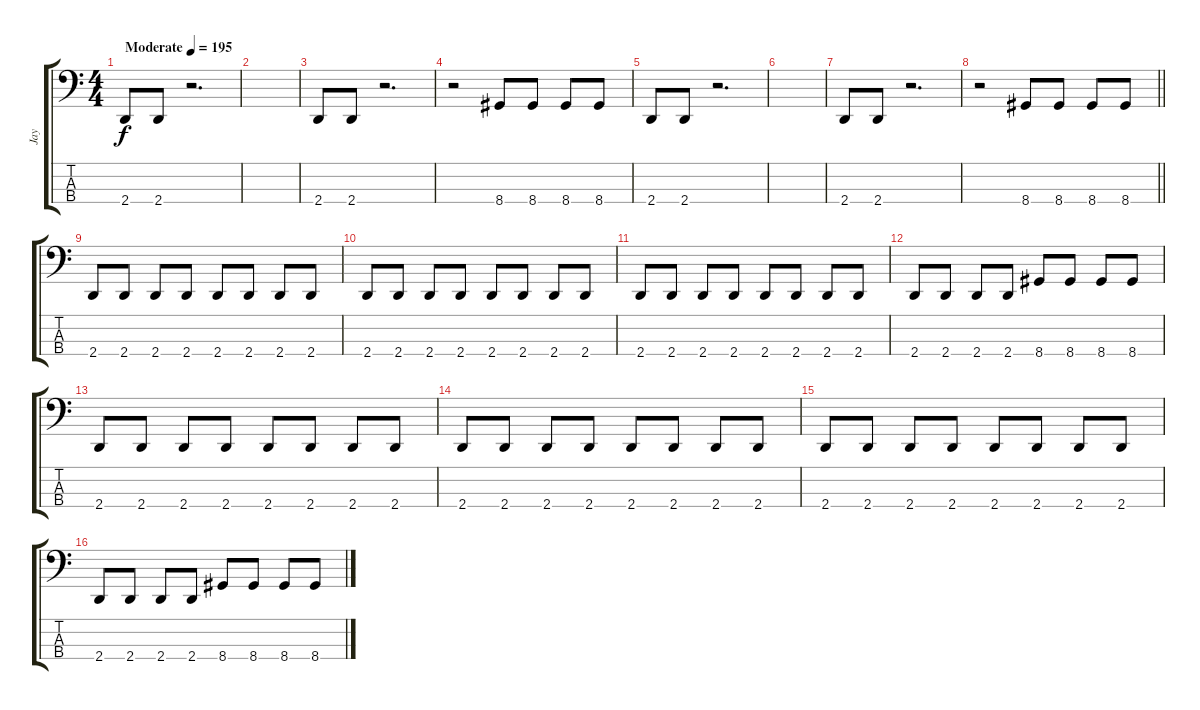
\track ("Jay" "Jay") {instrument electricbassfinger}
\staff {score tabs}
\tuning (F2 C2 G1 C1) {hide}
\ts (4 4)
\tempo (195 "Moderate")
\clef f4
\ks c
2.4.8{dy f instrument electricbassfinger} 2.4.8 r.2{d} |
|
2.4.8 2.4.8 r.2{d} |
r.2 8.4.8 8.4.8 8.4.8 8.4.8 |
2.4.8 2.4.8 r.2{d} |
|
2.4.8 2.4.8 r.2{d} |
\barLineRight lightlight
r.2 8.4.8 8.4.8 8.4.8 8.4.8 |
2.4.8 2.4.8 2.4.8 2.4.8 2.4.8 2.4.8 2.4.8 2.4.8 |
2.4.8 2.4.8 2.4.8 2.4.8 2.4.8 2.4.8 2.4.8 2.4.8 |
2.4.8 2.4.8 2.4.8 2.4.8 2.4.8 2.4.8 2.4.8 2.4.8 |
2.4.8 2.4.8 2.4.8 2.4.8 8.4.8 8.4.8 8.4.8 8.4.8 |
2.4.8 2.4.8 2.4.8 2.4.8 2.4.8 2.4.8 2.4.8 2.4.8 |
2.4.8 2.4.8 2.4.8 2.4.8 2.4.8 2.4.8 2.4.8 2.4.8 |
2.4.8 2.4.8 2.4.8 2.4.8 2.4.8 2.4.8 2.4.8 2.4.8 |
2.4.8 2.4.8 2.4.8 2.4.8 8.4.8 8.4.8 8.4.8 8.4.8
